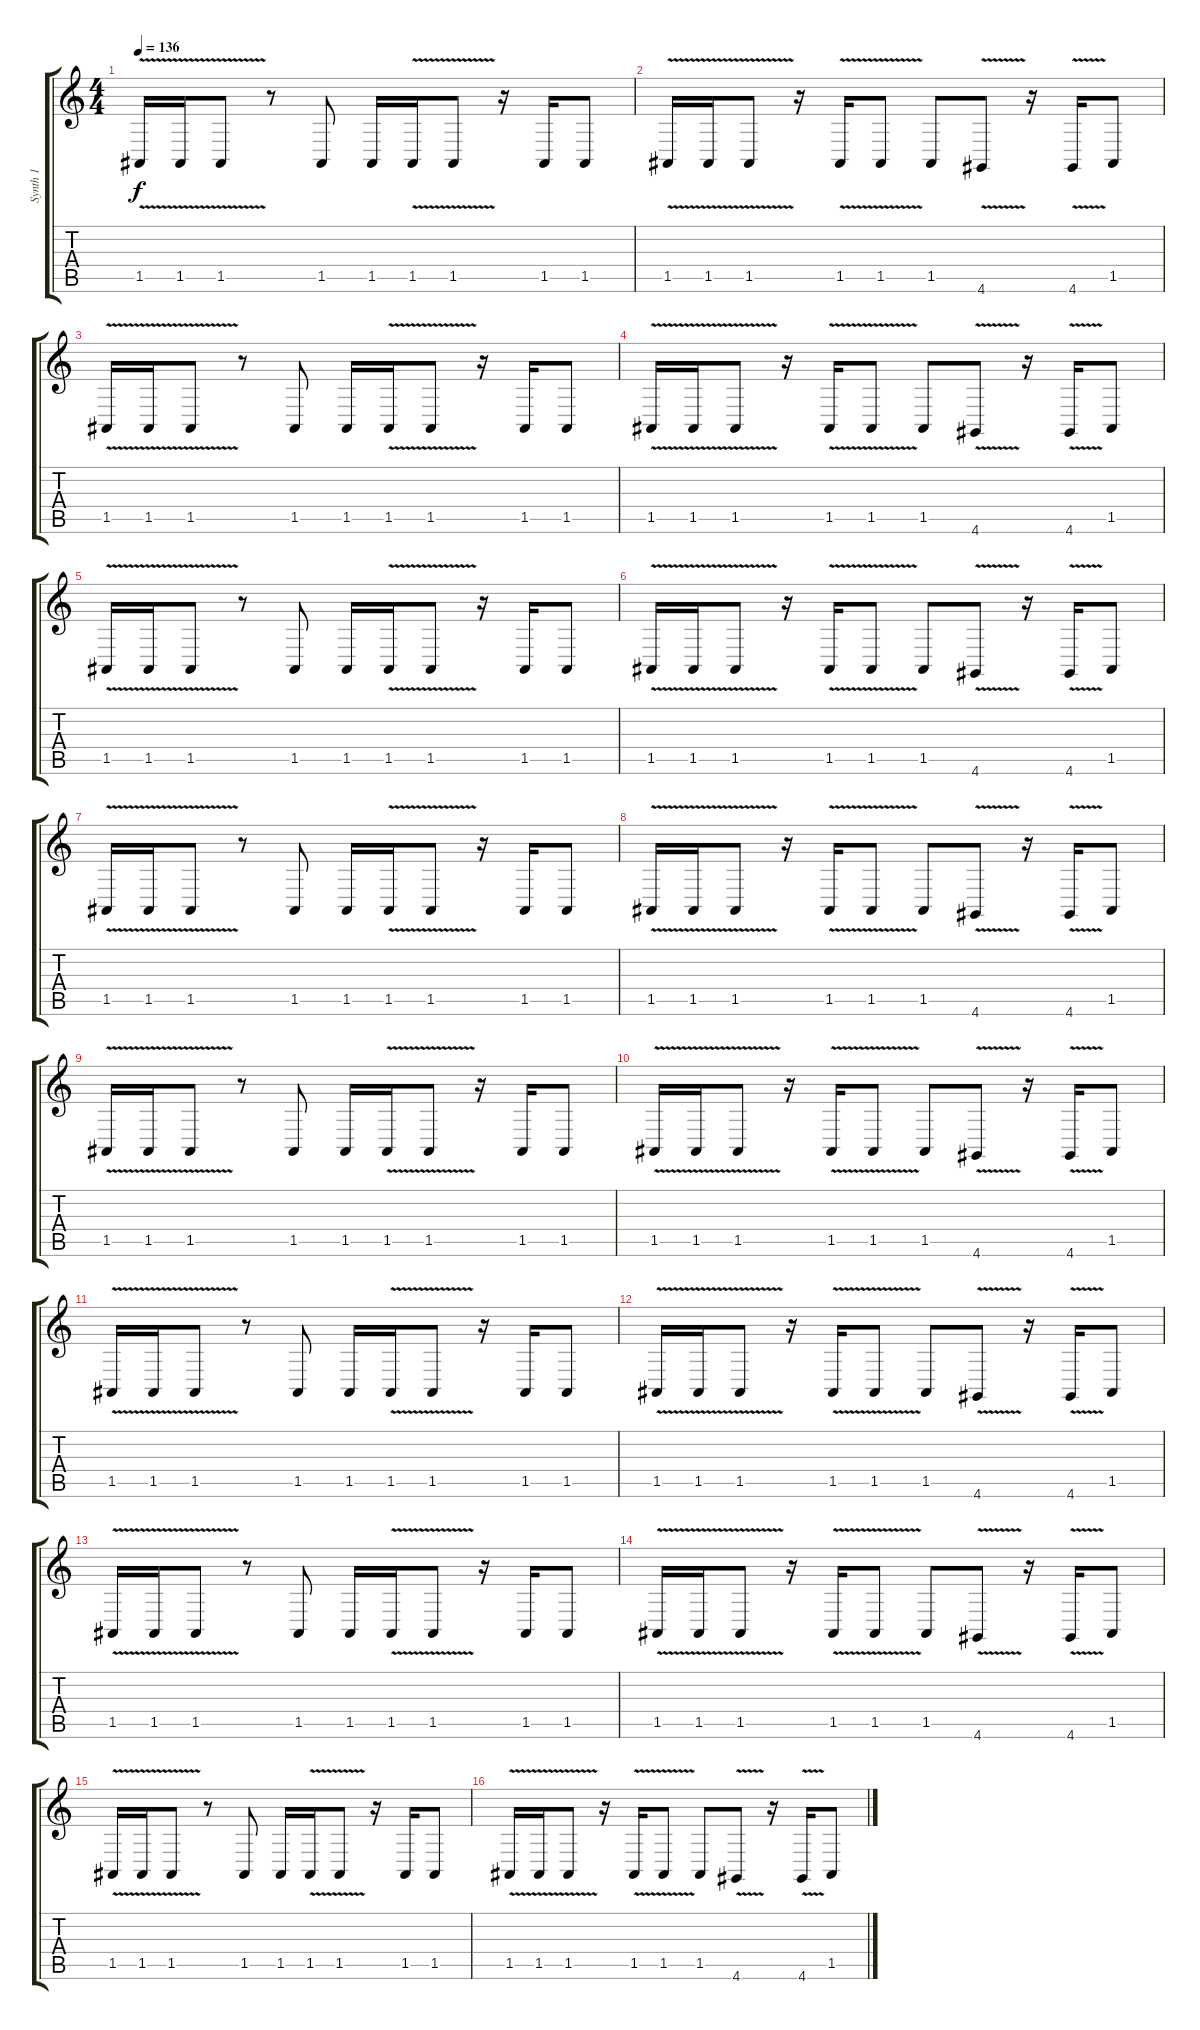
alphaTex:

\track ("Synth 1" "Synth 1") {instrument synthbrass1}
\staff {score tabs}
\tuning (E4 B3 G3 D3 A2 E2) {hide}
\ts (4 4)
\tempo 136
\clef g2
\ks c
1.5{v}.16{dy f} 1.5{v}.16 1.5{v}.8 r.8 1.5.8 1.5.16 1.5{v}.16 1.5{v}.8 r.16 1.5.16 1.5.8 |
1.5{v}.16 1.5{v}.16 1.5{v}.8 r.16 1.5{v}.16 1.5{v}.8 1.5.8 4.6{v}.8 r.16 4.6{v}.16 1.5.8 |
1.5{v}.16 1.5{v}.16 1.5{v}.8 r.8 1.5.8 1.5.16 1.5{v}.16 1.5{v}.8 r.16 1.5.16 1.5.8 |
1.5{v}.16 1.5{v}.16 1.5{v}.8 r.16 1.5{v}.16 1.5{v}.8 1.5.8 4.6{v}.8 r.16 4.6{v}.16 1.5.8 |
1.5{v}.16 1.5{v}.16 1.5{v}.8 r.8 1.5.8 1.5.16 1.5{v}.16 1.5{v}.8 r.16 1.5.16 1.5.8 |
1.5{v}.16 1.5{v}.16 1.5{v}.8 r.16 1.5{v}.16 1.5{v}.8 1.5.8 4.6{v}.8 r.16 4.6{v}.16 1.5.8 |
1.5{v}.16 1.5{v}.16 1.5{v}.8 r.8 1.5.8 1.5.16 1.5{v}.16 1.5{v}.8 r.16 1.5.16 1.5.8 |
1.5{v}.16 1.5{v}.16 1.5{v}.8 r.16 1.5{v}.16 1.5{v}.8 1.5.8 4.6{v}.8 r.16 4.6{v}.16 1.5.8 |
1.5{v}.16 1.5{v}.16 1.5{v}.8 r.8 1.5.8 1.5.16 1.5{v}.16 1.5{v}.8 r.16 1.5.16 1.5.8 |
1.5{v}.16 1.5{v}.16 1.5{v}.8 r.16 1.5{v}.16 1.5{v}.8 1.5.8 4.6{v}.8 r.16 4.6{v}.16 1.5.8 |
1.5{v}.16 1.5{v}.16 1.5{v}.8 r.8 1.5.8 1.5.16 1.5{v}.16 1.5{v}.8 r.16 1.5.16 1.5.8 |
1.5{v}.16 1.5{v}.16 1.5{v}.8 r.16 1.5{v}.16 1.5{v}.8 1.5.8 4.6{v}.8 r.16 4.6{v}.16 1.5.8 |
1.5{v}.16 1.5{v}.16 1.5{v}.8 r.8 1.5.8 1.5.16 1.5{v}.16 1.5{v}.8 r.16 1.5.16 1.5.8 |
1.5{v}.16 1.5{v}.16 1.5{v}.8 r.16 1.5{v}.16 1.5{v}.8 1.5.8 4.6{v}.8 r.16 4.6{v}.16 1.5.8 |
1.5{v}.16 1.5{v}.16 1.5{v}.8 r.8 1.5.8 1.5.16 1.5{v}.16 1.5{v}.8 r.16 1.5.16 1.5.8 |
1.5{v}.16 1.5{v}.16 1.5{v}.8 r.16 1.5{v}.16 1.5{v}.8 1.5.8 4.6{v}.8 r.16 4.6{v}.16 1.5.8
